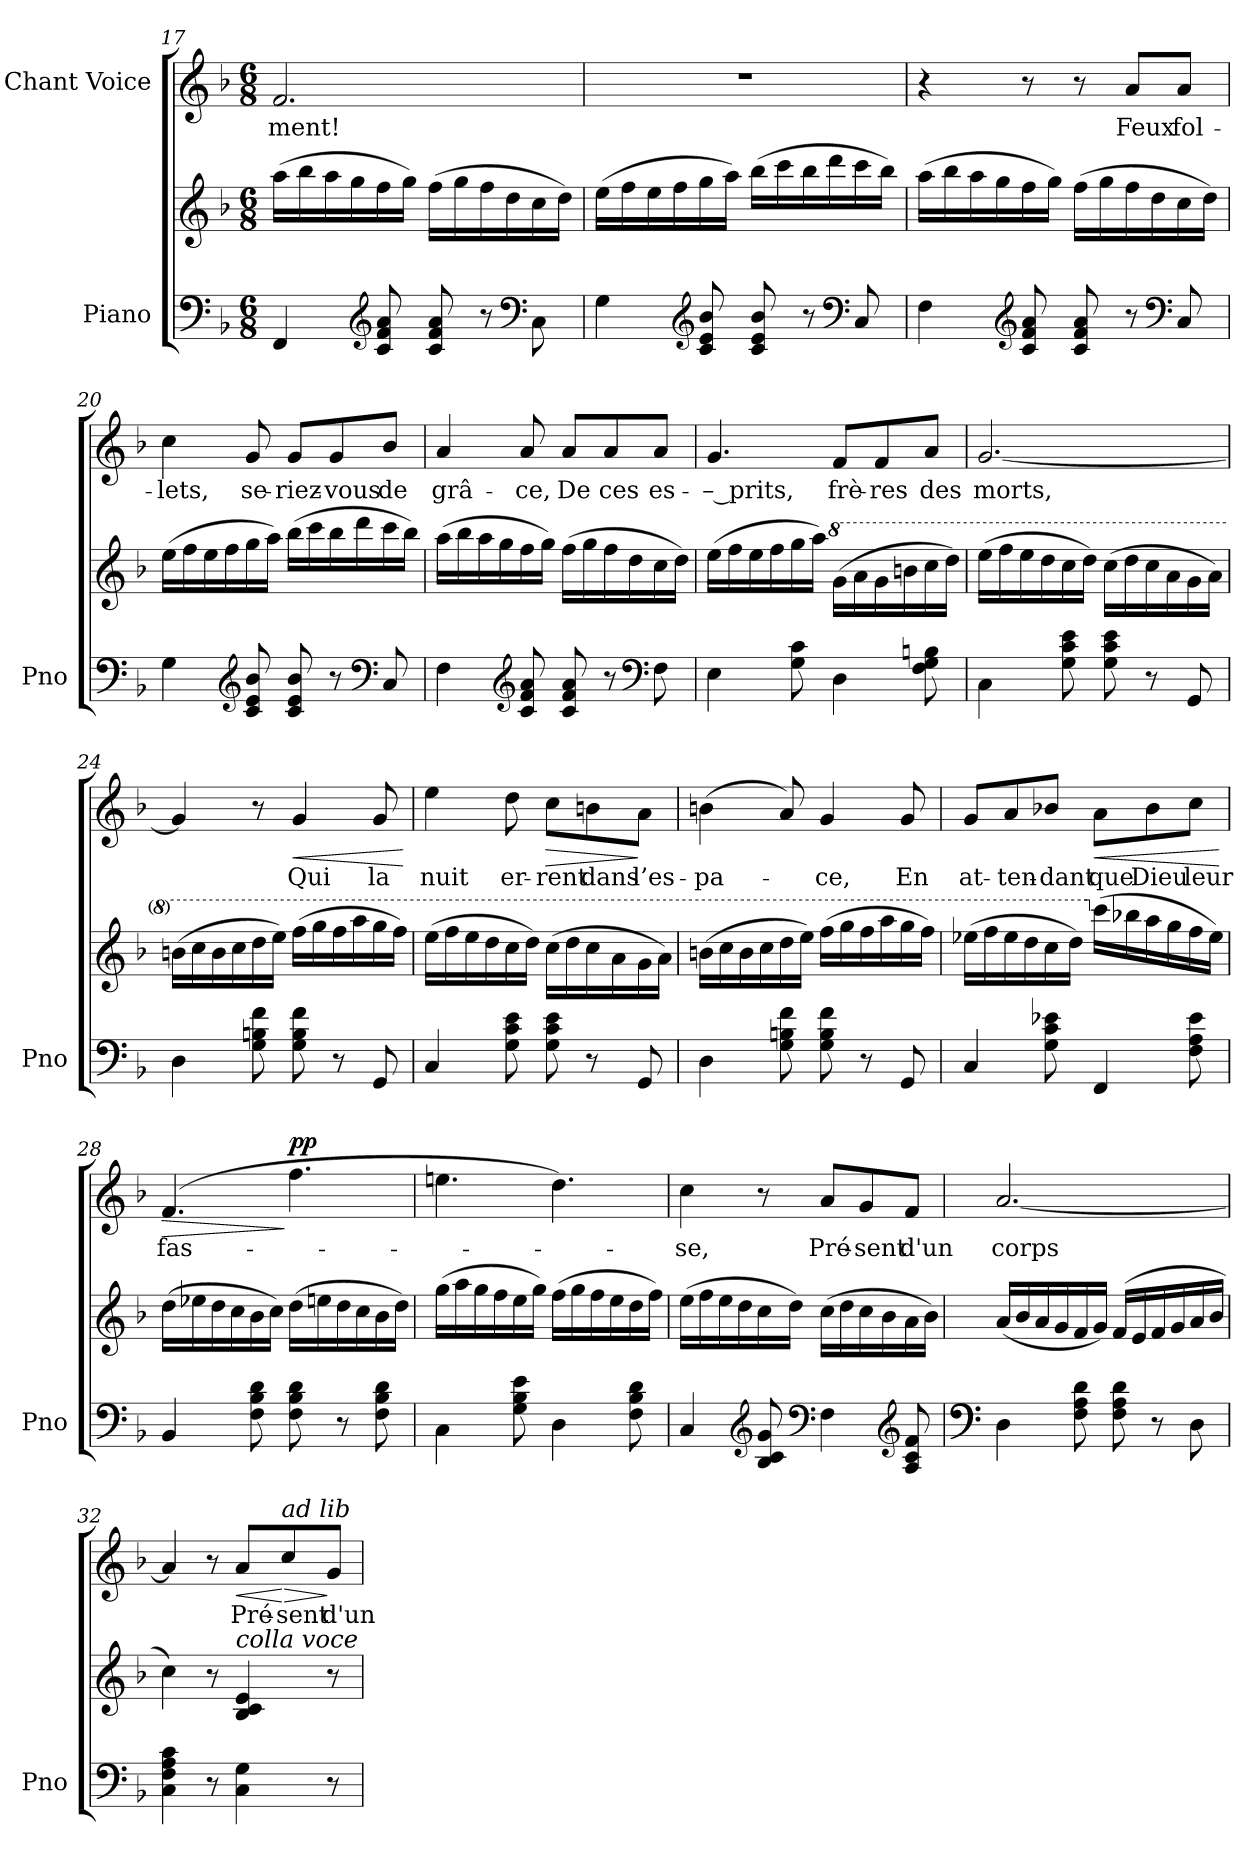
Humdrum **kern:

**kern	**kern	**kern	**text	**dynam
*part2	*part2	*part1	*part1	*part1
*staff3	*staff2	*staff1	*staff1	*staff1
*I"Piano	*	*I"Chant Voice	*	*
*I'Pno	*	*	*	*
*clefF4	*clefG2	*clefG2	*	*
*k[b-]	*k[b-]	*k[b-]	*	*
*M6/8	*M6/8	*M6/8	*	*
=17	=17	=17	=17	=17
4FF/	(16aa\LL	2.f/	-ment!	.
.	16bb-\	.	.	.
.	16aa\	.	.	.
.	16gg\	.	.	.
*clefG2	*	*	*	*
8c/ 8f/ 8a/	16ff\	.	.	.
.	16gg\JJ)	.	.	.
8c/ 8f/ 8a/	(16ff\LL	.	.	.
.	16gg\	.	.	.
8r	16ff\	.	.	.
.	16dd\	.	.	.
*clefF4	*	*	*	*
8C\	16cc\	.	.	.
.	16dd\JJ)	.	.	.
=18	=18	=18	=18	=18
4G\	(16ee\LL	2.r	.	.
.	16ff\	.	.	.
.	16ee\	.	.	.
.	16ff\	.	.	.
*clefG2	*	*	*	*
8c/ 8e/ 8b-/	16gg\	.	.	.
.	16aa\JJ)	.	.	.
8c/ 8e/ 8b-/	(16bb-\LL	.	.	.
.	16ccc\	.	.	.
8r	16bb-\	.	.	.
.	16ddd\	.	.	.
*clefF4	*	*	*	*
8C/	16ccc\	.	.	.
.	16bb-\JJ)	.	.	.
=19	=19	=19	=19	=19
4F\	(16aa\LL	4r	.	.
.	16bb-\	.	.	.
.	16aa\	.	.	.
.	16gg\	.	.	.
*clefG2	*	*	*	*
8c/ 8f/ 8a/	16ff\	8r	.	.
.	16gg\JJ)	.	.	.
8c/ 8f/ 8a/	(16ff\LL	8r	.	.
.	16gg\	.	.	.
8r	16ff\	8a/L	Feux	.
.	16dd\	.	.	.
*clefF4	*	*	*	*
8C/	16cc\	8a/J	fol-	.
.	16dd\JJ)	.	.	.
=20	=20	=20	=20	=20
4G\	(16ee\LL	4cc\	-lets,	.
.	16ff\	.	.	.
.	16ee\	.	.	.
.	16ff\	.	.	.
*clefG2	*	*	*	*
8c/ 8e/ 8b-/	16gg\	8g/	se-	.
.	16aa\JJ)	.	.	.
8c/ 8e/ 8b-/	(16bb-\LL	8g/L	-riez-	.
.	16ccc\	.	.	.
8r	16bb-\	8g/	-vous	.
.	16ddd\	.	.	.
*clefF4	*	*	*	*
8C/	16ccc\	8b-/J	de	.
.	16bb-\JJ)	.	.	.
=21	=21	=21	=21	=21
4F\	(16aa\LL	4a/	grâ-	.
.	16bb-\	.	.	.
.	16aa\	.	.	.
.	16gg\	.	.	.
*clefG2	*	*	*	*
8c/ 8f/ 8a/	16ff\	8a/	-ce,	.
.	16gg\JJ)	.	.	.
8c/ 8f/ 8a/	(16ff\LL	8a/L	De	.
.	16gg\	.	.	.
8r	16ff\	8a/	ces	.
.	16dd\	.	.	.
*clefF4	*	*	*	*
8F\	16cc\	8a/J	es-	.
.	16dd\JJ)	.	.	.
=22	=22	=22	=22	=22
4E\	(16ee\LL	4.g/	-– prits,	.
.	16ff\	.	.	.
.	16ee\	.	.	.
.	16ff\	.	.	.
8G\ 8c\	16gg\	.	.	.
.	16aa\JJ)	.	.	.
*	*8va	*	*	*
4D\	(16gg\LL	8f/L	frè-	.
.	16aa\	.	.	.
.	16gg\	8f/	-res	.
.	16bbn\	.	.	.
8F\ 8G\ 8Bn\	16ccc\	8a/J	des	.
.	16ddd\JJ)	.	.	.
=23	=23	=23	=23	=23
4C\	(16eee\LL	[2.g/	morts,	.
.	16fff\	.	.	.
.	16eee\	.	.	.
.	16ddd\	.	.	.
8G\ 8c\ 8e\	16ccc\	.	.	.
.	16ddd\JJ)	.	.	.
8G\ 8c\ 8e\	(16ccc\LL	.	.	.
.	16ddd\	.	.	.
8r	16ccc\	.	.	.
.	16aa\	.	.	.
8GG/	16gg\	.	.	.
.	16aa\JJ)	.	.	.
=24	=24	=24	=24	=24
4D\	(16bbn\LL	4g/]	.	.
.	16ccc\	.	.	.
.	16bb\	.	.	.
.	16ccc\	.	.	.
8G\ 8Bn\ 8f\	16ddd\	8r	.	.
.	16eee\JJ)	.	.	.
!	!	!	!	!LO:HP:b
8G\ 8B\ 8f\	(16fff\LL	4g/	Qui	<
.	16ggg\	.	.	.
8r	16fff\	.	.	.
.	16aaa\	.	.	.
8GG/	16ggg\	8g/	la	.
.	16fff\JJ)	.	.	.
.	.	.	.	[
=25	=25	=25	=25	=25
4C/	(16eee\LL	4ee\	nuit	.
.	16fff\	.	.	.
.	16eee\	.	.	.
.	16ddd\	.	.	.
8G\ 8c\ 8e\	16ccc\	8dd\	er-	.
.	16ddd\JJ)	.	.	.
!	!	!	!	!LO:HP:b
8G\ 8c\ 8e\	(16ccc\LL	8cc\L	-rent	>
.	16ddd\	.	.	.
8r	16ccc\	8bn\	dans	.
.	16aa\	.	.	.
8GG/	16gg\	8a\J	l’es-	]
.	16aa\JJ)	.	.	.
=26	=26	=26	=26	=26
4D\	(16bbn\LL	(4bn\	-pa-	.
.	16ccc\	.	.	.
.	16bb\	.	.	.
.	16ccc\	.	.	.
8G\ 8Bn\ 8f\	16ddd\	8a/)	.	.
.	16eee\JJ)	.	.	.
8G\ 8B\ 8f\	(16fff\LL	4g/	-ce,	.
.	16ggg\	.	.	.
8r	16fff\	.	.	.
.	16aaa\	.	.	.
8GG/	16ggg\	8g/	En	.
.	16fff\JJ)	.	.	.
=27	=27	=27	=27	=27
4C/	(16eee-X\LL	8g/L	at-	.
.	16fff\	.	.	.
.	16eee-\	8a/	-ten-	.
.	16ddd\	.	.	.
8G\ 8c\ 8e-X\	16ccc\	8b-X/J	-dant	.
.	16ddd\JJ)	.	.	.
*	*X8va	*	*	*
!	!	!	!	!LO:HP:b
4FF/	(16ccc\LL	8a\L	que	<
.	16bb-X\	.	.	.
.	16aa\	8b-\	Dieu	.
.	16gg\	.	.	.
8F\ 8A\ 8e-\	16ff\	8cc\J	leur	.
.	16ee-\JJ)	.	.	.
.	.	.	.	[
=28	=28	=28	=28	=28
!	!	!	!	!LO:HP:b
4BB-/	(16dd\LL	(4.f/	fas-	>
.	16ee-X\	.	.	.
.	16dd\	.	.	.
.	16cc\	.	.	.
8F\ 8B-\ 8d\	16b-\	.	.	.
.	16cc\JJ)	.	.	.
!	!	!	!	!LO:DY:n=1:a
8F\ 8B-\ 8d\	(16dd\LL	4.ff\	.	] pp
.	16een\	.	.	.
8r	16dd\	.	.	.
.	16cc\	.	.	.
8F\ 8B-\ 8d\	16b-\	.	.	.
.	16dd\JJ)	.	.	.
=29	=29	=29	=29	=29
4C\	(16gg\LL	4.een\	.	.
.	16aa\	.	.	.
.	16gg\	.	.	.
.	16ff\	.	.	.
8G\ 8B-\ 8e\	16ee\	.	.	.
.	16gg\JJ)	.	.	.
4D\	(16ff\LL	4.dd\)	.	.
.	16gg\	.	.	.
.	16ff\	.	.	.
.	16ee\	.	.	.
8F\ 8B-\ 8d\	16dd\	.	.	.
.	16ff\JJ)	.	.	.
=30	=30	=30	=30	=30
4C/	(16ee\LL	4cc\	-se,	.
.	16ff\	.	.	.
.	16ee\	.	.	.
.	16dd\	.	.	.
*clefG2	*	*	*	*
8B-/ 8c/ 8g/	16cc\	8r	.	.
.	16dd\JJ)	.	.	.
*clefF4	*	*	*	*
4F\	(16cc\LL	8a/L	Pré-	.
.	16dd\	.	.	.
.	16cc\	8g/	-sent	.
.	16b-\	.	.	.
*clefG2	*	*	*	*
8A/ 8c/ 8f/	16a\	8f/J	d'un	.
.	16b-\JJ)	.	.	.
=31	=31	=31	=31	=31
*clefF4	*	*	*	*
4D\	(16a/LL	[2.a/	corps	.
.	16b-/	.	.	.
.	16a/	.	.	.
.	16g/	.	.	.
8F\ 8A\ 8d\	16f/	.	.	.
.	16g/JJ)	.	.	.
8F\ 8A\ 8d\	(16f/LL	.	.	.
.	16e/	.	.	.
8r	16f/	.	.	.
.	16g/	.	.	.
8D\	16a/	.	.	.
.	16b-/JJ	.	.	.
=32	=32	=32	=32	=32
4C\ 4F\ 4A\ 4c\	4cc\)	4a/]	.	.
8r	8r	8r	.	.
!	!LO:TX:i:t=colla voce	!	!	!
!	!	!	!	!LO:HP:b
4C\ 4G\	4B-/ 4c/ 4e/	8a/L	Pré-	<
!	!	!LO:TX:i:t=ad lib	!	!
!	!	!	!	!LO:HP:n=1:b
.	.	8cc/	-sent	[ >
8r	8r	8g/J	d'un	]
=	=	=	=	=
*-	*-	*-	*-	*-
